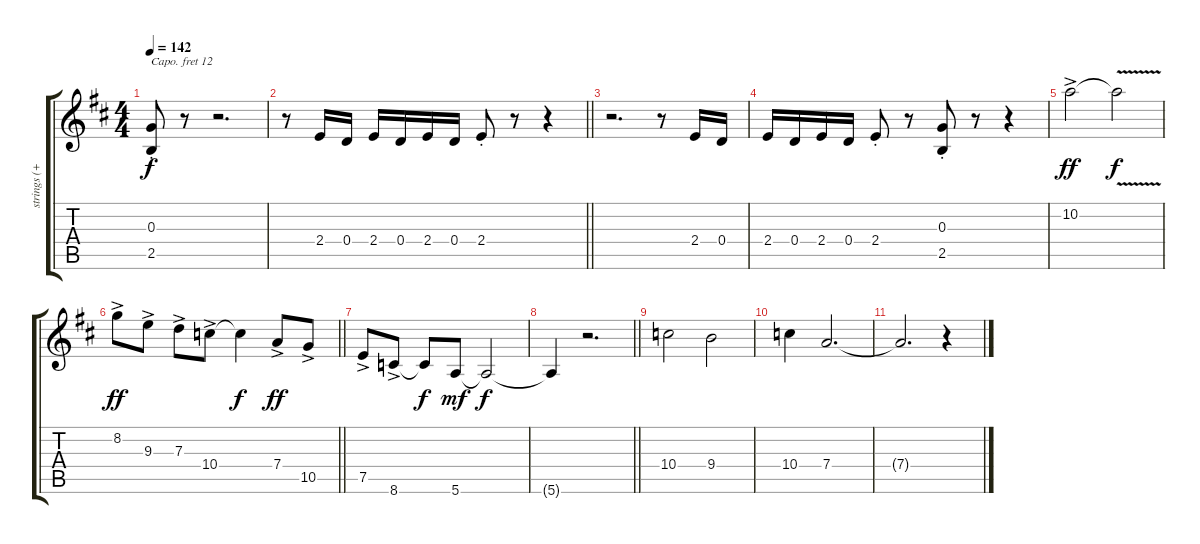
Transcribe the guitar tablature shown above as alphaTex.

\track ("strings (+12)" "strings (+") {instrument stringensemble1}
\staff {score tabs}
\capo 12
\tuning (E4 B3 G3 D3 A2 E2) {hide}
\ts (4 4)
\tempo 142
\clef g2
\ks d
(0.3{st} 2.5{st}).8{dy f} r.8 r.2{d} |
\barLineRight lightlight
r.8 2.4.16 0.4.16 2.4.16 0.4.16 2.4.16 0.4.16 2.4{st}.8 r.8 r.4 |
r.2{d} r.8 2.4.16 0.4.16 |
2.4.16 0.4.16 2.4.16 0.4.16 2.4{st}.8 r.8 (0.3{st} 2.5{st}).8 r.8 r.4 |
10.2{ac}.2{dy ff} 10.2{v t}.2{dy f} |
\barLineRight lightlight
8.2{ac}.8{dy ff} 9.3{ac}.8 7.3{ac}.8 10.4{ac}.8 10.4{t}.4{dy f} 7.4{ac}.8{dy ff} 10.5{ac}.8 |
7.5{ac}.8 8.6{ac}.8 8.6{t}.8{dy f} 5.6.8{dy mf} 5.6{t}.2{dy f} |
\barLineRight lightlight
5.6{t}.4 r.2{d} |
10.4.2 9.4.2 |
10.4.4 7.4.2{d} |
7.4{t}.2{d} r.4
